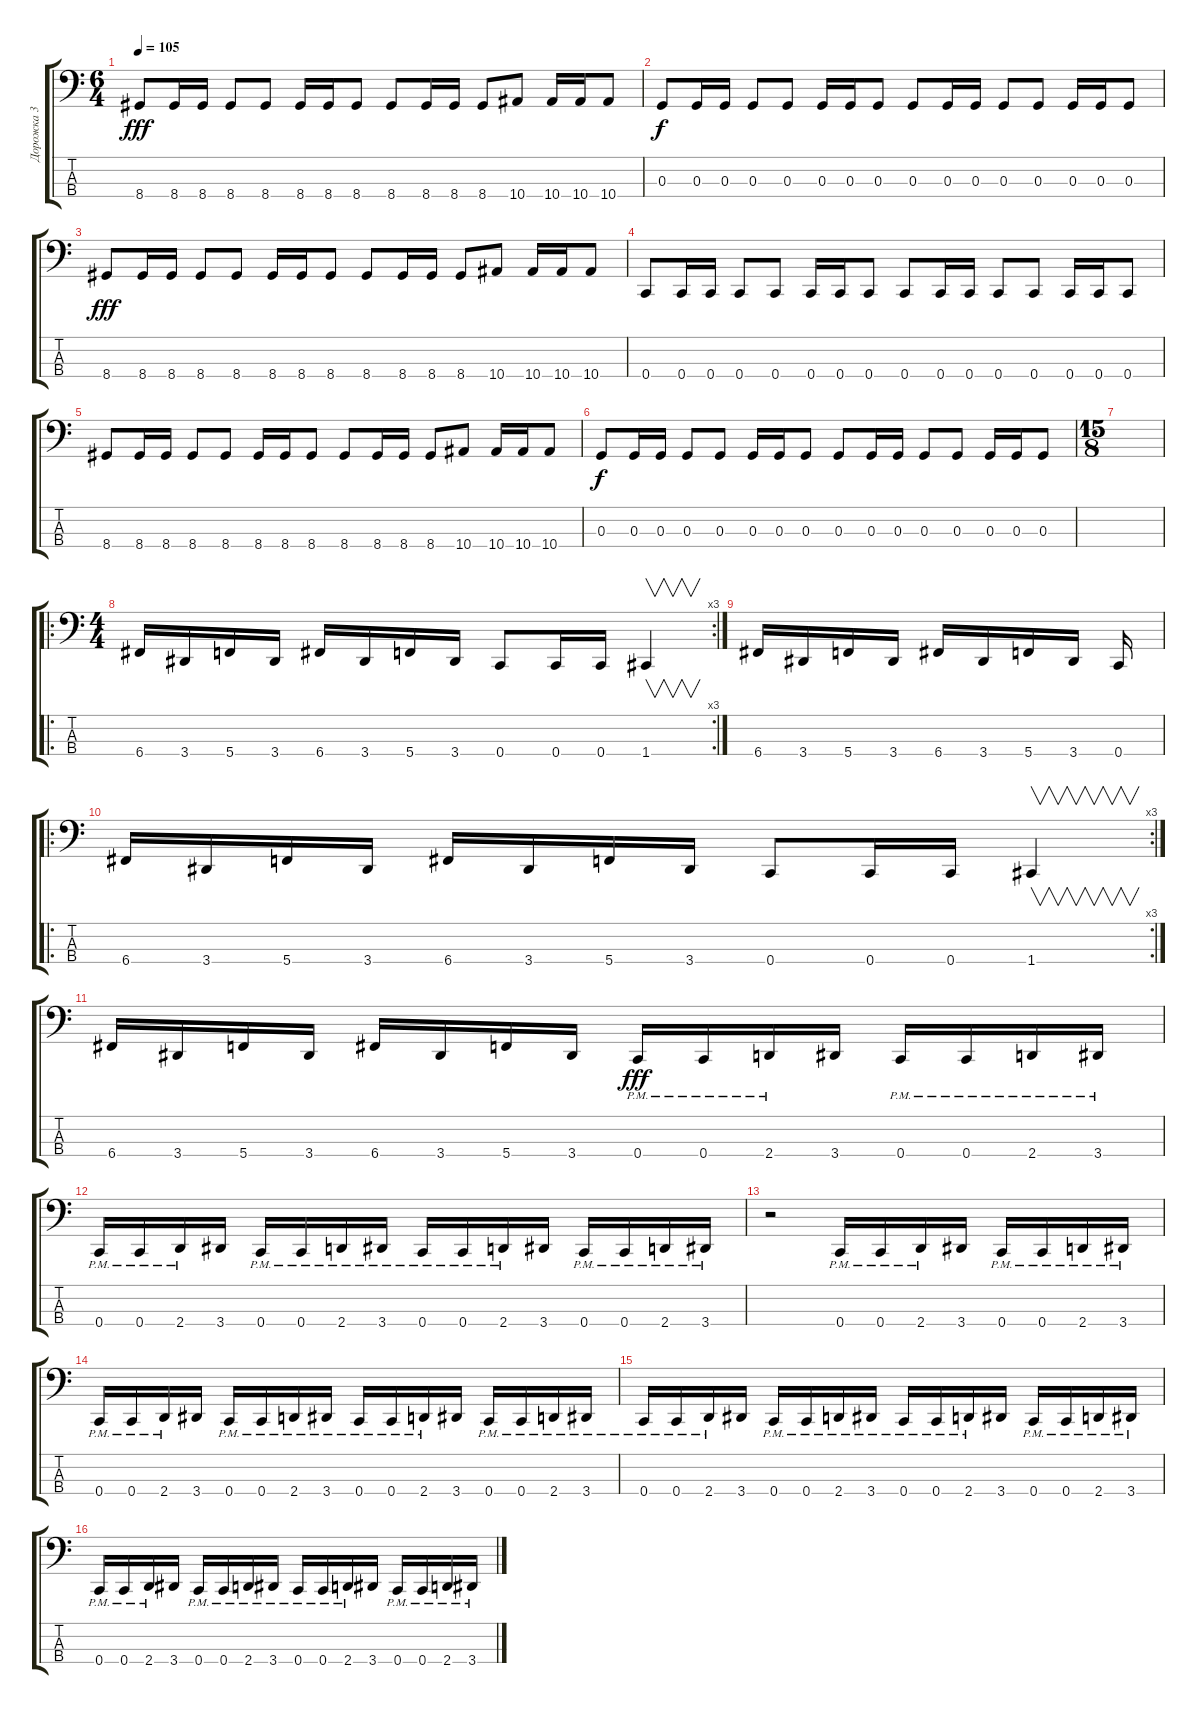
\track ("Дорожка 3" "Дорожка 3") {instrument electricbassfinger}
\staff {score tabs}
\tuning (F2 C2 G1 C1) {hide}
\ts (6 4)
\tempo 105
\clef f4
\ks c
8.4.8{dy fff} 8.4.16 8.4.16 8.4.8 8.4.8 8.4.16 8.4.16 8.4.8 8.4.8 8.4.16 8.4.16 8.4.8 10.4.8 10.4.16 10.4.16 10.4.8 |
0.3.8{dy f} 0.3.16 0.3.16 0.3.8 0.3.8 0.3.16 0.3.16 0.3.8 0.3.8 0.3.16 0.3.16 0.3.8 0.3.8 0.3.16 0.3.16 0.3.8 |
8.4.8{dy fff} 8.4.16 8.4.16 8.4.8 8.4.8 8.4.16 8.4.16 8.4.8 8.4.8 8.4.16 8.4.16 8.4.8 10.4.8 10.4.16 10.4.16 10.4.8 |
0.4.8 0.4.16 0.4.16 0.4.8 0.4.8 0.4.16 0.4.16 0.4.8 0.4.8 0.4.16 0.4.16 0.4.8 0.4.8 0.4.16 0.4.16 0.4.8 |
8.4.8 8.4.16 8.4.16 8.4.8 8.4.8 8.4.16 8.4.16 8.4.8 8.4.8 8.4.16 8.4.16 8.4.8 10.4.8 10.4.16 10.4.16 10.4.8 |
0.3.8{dy f} 0.3.16 0.3.16 0.3.8 0.3.8 0.3.16 0.3.16 0.3.8 0.3.8 0.3.16 0.3.16 0.3.8 0.3.8 0.3.16 0.3.16 0.3.8 |
\ts (15 8)
|
\ro
\rc 3
\ts (4 4)
6.4.16 3.4.16 5.4.16 3.4.16 6.4.16 3.4.16 5.4.16 3.4.16 0.4.8 0.4.16 0.4.16 1.4.4{v} |
6.4.16 3.4.16 5.4.16 3.4.16 6.4.16 3.4.16 5.4.16 3.4.16 0.4.16 |
\ro
\rc 3
6.4.16 3.4.16 5.4.16 3.4.16 6.4.16 3.4.16 5.4.16 3.4.16 0.4.8 0.4.16 0.4.16 1.4.4{v} |
6.4.16 3.4.16 5.4.16 3.4.16 6.4.16 3.4.16 5.4.16 3.4.16 0.4{pm}.16{dy fff} 0.4{pm}.16 2.4{pm}.16 3.4.16 0.4{pm}.16 0.4{pm}.16 2.4{pm}.16 3.4{pm}.16 |
0.4{pm}.16 0.4{pm}.16 2.4{pm}.16 3.4.16 0.4{pm}.16 0.4{pm}.16 2.4{pm}.16 3.4{pm}.16 0.4{pm}.16 0.4{pm}.16 2.4{pm}.16 3.4.16 0.4{pm}.16 0.4{pm}.16 2.4{pm}.16 3.4{pm}.16 |
r.2 0.4{pm}.16 0.4{pm}.16 2.4{pm}.16 3.4.16 0.4{pm}.16 0.4{pm}.16 2.4{pm}.16 3.4{pm}.16 |
0.4{pm}.16 0.4{pm}.16 2.4{pm}.16 3.4.16 0.4{pm}.16 0.4{pm}.16 2.4{pm}.16 3.4{pm}.16 0.4{pm}.16 0.4{pm}.16 2.4{pm}.16 3.4.16 0.4{pm}.16 0.4{pm}.16 2.4{pm}.16 3.4{pm}.16 |
0.4{pm}.16 0.4{pm}.16 2.4{pm}.16 3.4.16 0.4{pm}.16 0.4{pm}.16 2.4{pm}.16 3.4{pm}.16 0.4{pm}.16 0.4{pm}.16 2.4{pm}.16 3.4.16 0.4{pm}.16 0.4{pm}.16 2.4{pm}.16 3.4{pm}.16 |
0.4{pm}.16 0.4{pm}.16 2.4{pm}.16 3.4.16 0.4{pm}.16 0.4{pm}.16 2.4{pm}.16 3.4{pm}.16 0.4{pm}.16 0.4{pm}.16 2.4{pm}.16 3.4.16 0.4{pm}.16 0.4{pm}.16 2.4{pm}.16 3.4{pm}.16
